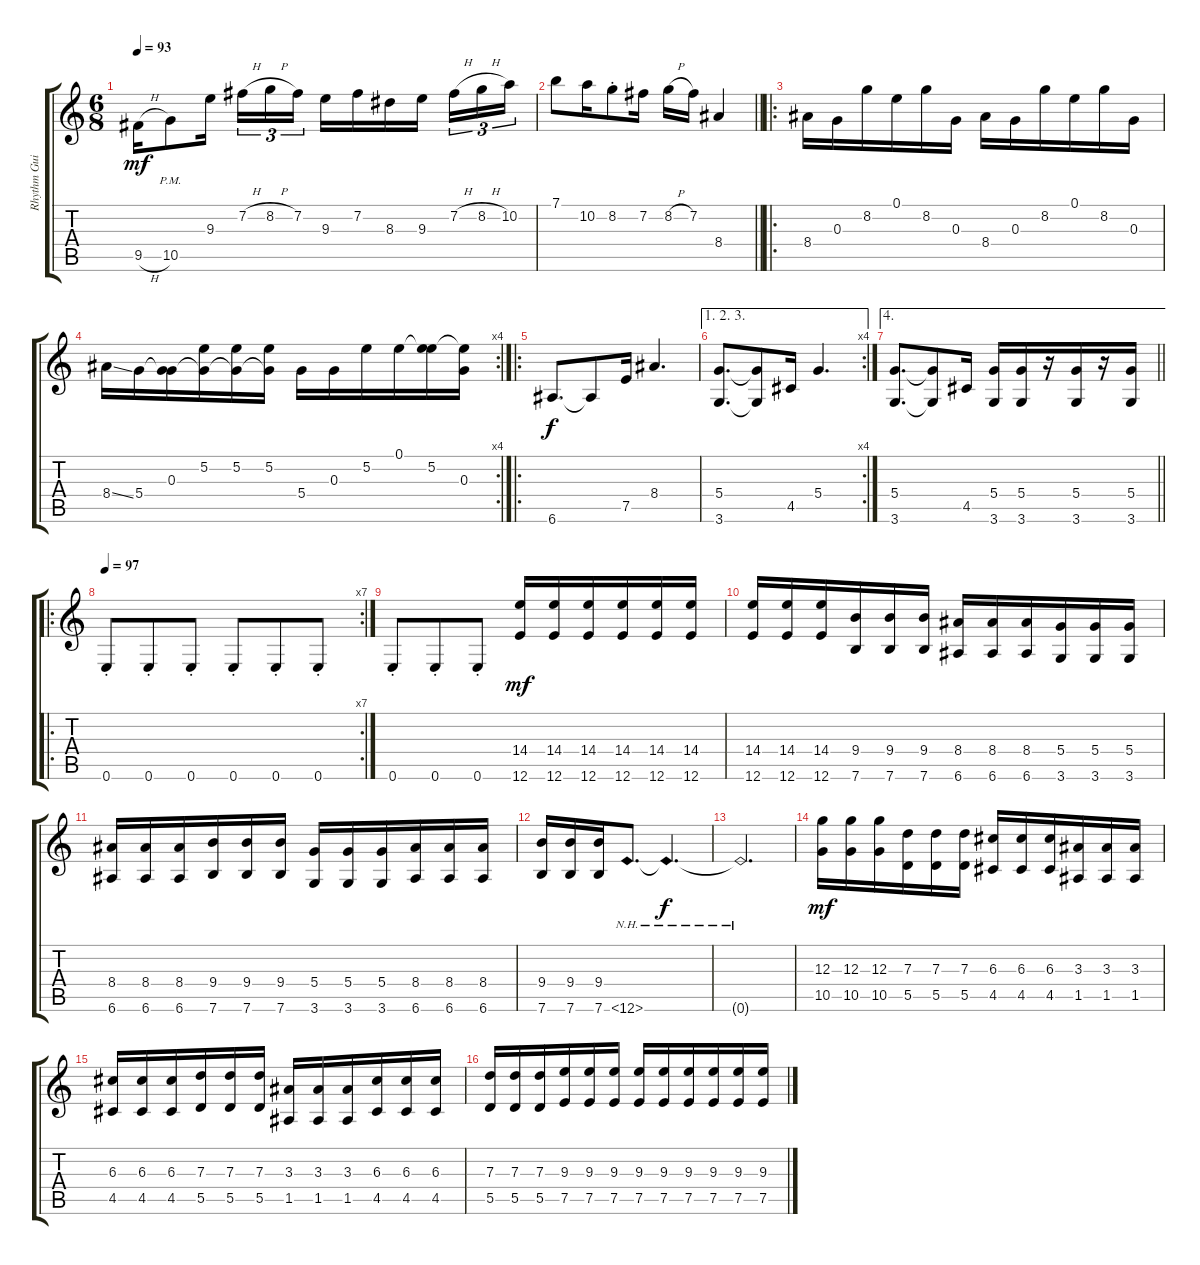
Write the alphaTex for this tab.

\track ("Rhythm Guitar 1 [Mikael Akerfeldt + Pete" "Rhythm Gui") {instrument distortionguitar}
\staff {score tabs}
\tuning (E4 B3 G3 D3 A2 E2) {hide}
\ts (6 8)
\tempo 93
\clef g2
\ks c
9.5{h}.16{dy mf} 10.5{pm}.8 9.3.16{beam splitsecondary} 7.2{h}.16{tu (3 2)} 8.2{h}.16{tu (3 2)} 7.2.16{tu (3 2)} 9.3.16 7.2.16 8.3.16 9.3.16{beam splitsecondary} 7.2{h}.16{tu (3 2)} 8.2{h}.16{tu (3 2)} 10.2.16{tu (3 2)} |
\barLineRight lightlight
7.1.8 10.2.16 8.2{st}.8 7.2.16 8.2{h}.16 7.2.16 8.4.4 |
\ro
8.4.16{instrument acousticguitarsteel} 0.3.16 8.2.16 0.1.16 8.2.16 0.3.16 8.4.16 0.3.16 8.2.16 0.1.16 8.2.16 0.3.16 |
\rc 4
8.4{ss}.16 5.4.16 (0.3 5.4{t}).16 (5.2 5.4{t}).16 (5.2 5.4{t}).16 (5.2 5.4{t}).16 5.4.16 0.3.16 5.2.16 0.1.16 (0.1{t} 5.2).16 (0.1{t} 0.3).16 |
\ro
6.6.8{d dy f instrument distortionguitar} 6.6{t}.8 7.5.16 8.4.4{d} |
\ae (1 2 3)
\rc 4
(5.4 3.6).8{d} (5.4{t} 3.6{t}).8 4.5.16 5.4.4{d} |
\ae 4
\barLineRight lightlight
(5.4 3.6).8{d} (5.4{t} 3.6{t}).8 4.5.16 (5.4 3.6).16 (5.4 3.6).16 r.16 (5.4 3.6).16 r.16 (5.4 3.6).16 |
\ro
\rc 7
\tempo 97
0.6{st}.8 0.6{st}.8 0.6{st}.8 0.6{st}.8 0.6{st}.8 0.6{st}.8 |
0.6{st}.8 0.6{st}.8 0.6{st}.8 (14.4 12.6).16{dy mf} (14.4 12.6).16 (14.4 12.6).16 (14.4 12.6).16 (14.4 12.6).16 (14.4 12.6).16 |
(14.4 12.6).16 (14.4 12.6).16 (14.4 12.6).16 (9.4 7.6).16 (9.4 7.6).16 (9.4 7.6).16 (8.4 6.6).16 (8.4 6.6).16 (8.4 6.6).16 (5.4 3.6).16 (5.4 3.6).16 (5.4 3.6).16 |
(8.4 6.6).16 (8.4 6.6).16 (8.4 6.6).16 (9.4 7.6).16 (9.4 7.6).16 (9.4 7.6).16 (5.4 3.6).16 (5.4 3.6).16 (5.4 3.6).16 (8.4 6.6).16 (8.4 6.6).16 (8.4 6.6).16 |
(9.4 7.6).16 (9.4 7.6).16 (9.4 7.6).16 0.6{nh}.8{d} 0.6{nh t}.4{d dy f} |
0.6{nh t}.2{d} |
(12.3 10.5).16{dy mf} (12.3 10.5).16 (12.3 10.5).16 (7.3 5.5).16 (7.3 5.5).16 (7.3 5.5).16 (6.3 4.5).16 (6.3 4.5).16 (6.3 4.5).16 (3.3 1.5).16 (3.3 1.5).16 (3.3 1.5).16 |
(6.3 4.5).16 (6.3 4.5).16 (6.3 4.5).16 (7.3 5.5).16 (7.3 5.5).16 (7.3 5.5).16 (3.3 1.5).16 (3.3 1.5).16 (3.3 1.5).16 (6.3 4.5).16 (6.3 4.5).16 (6.3 4.5).16 |
(7.3 5.5).16 (7.3 5.5).16 (7.3 5.5).16 (9.3 7.5).16 (9.3 7.5).16 (9.3 7.5).16 (9.3 7.5).16 (9.3 7.5).16 (9.3 7.5).16 (9.3 7.5).16 (9.3 7.5).16 (9.3 7.5).16
